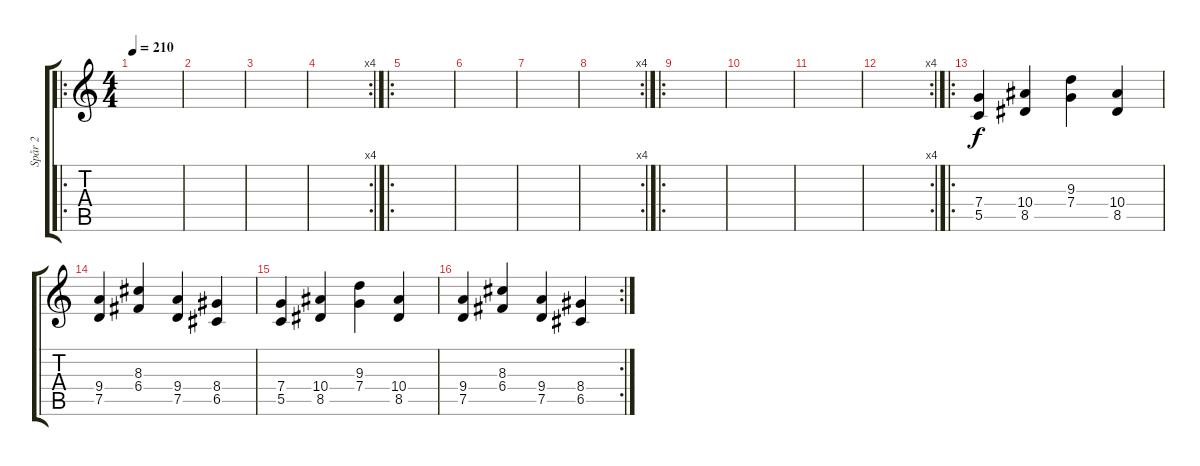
\track ("Spår 2" "Spår 2") {instrument distortionguitar}
\staff {score tabs}
\tuning (D4 A3 F3 C3 G2 D2) {hide}
\ro
\ts (4 4)
\tempo 210
\clef g2
\ks c
|
|
|
\rc 4
|
\ro
|
|
|
\rc 4
|
\ro
|
|
|
\rc 4
|
\ro
(7.4 5.5).4 (10.4 8.5).4 (9.3 7.4).4 (10.4 8.5).4 |
(9.4 7.5).4 (8.3 6.4).4 (9.4 7.5).4 (8.4 6.5).4 |
(7.4 5.5).4 (10.4 8.5).4 (9.3 7.4).4 (10.4 8.5).4 |
\rc 2
(9.4 7.5).4 (8.3 6.4).4 (9.4 7.5).4 (8.4 6.5).4
